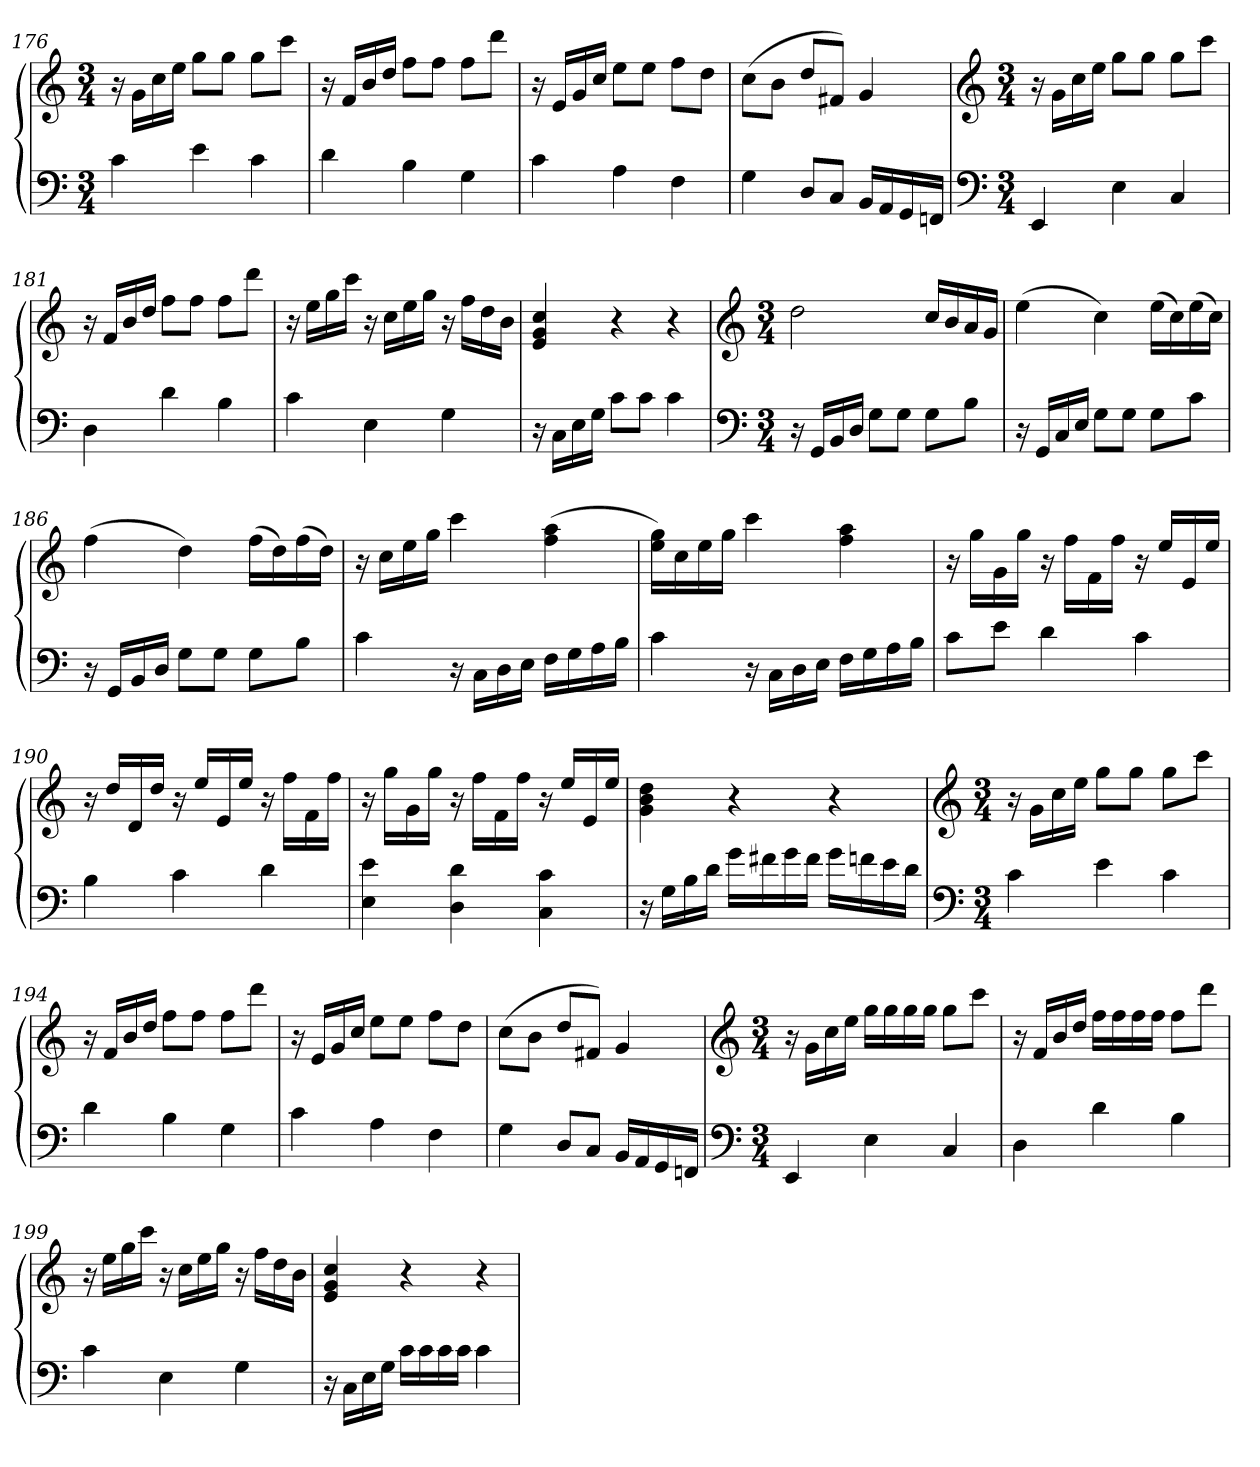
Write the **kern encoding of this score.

**kern	**kern
*part1	*part1
*staff2	*staff1
*clefF4	*clefG2
*k[]	*k[]
*M3/4	*M3/4
=176	=176
4c	16r
.	16gLL
.	16cc
.	16eeJJ
4e	8ggL
.	8ggJ
4c	8ggL
.	8cccJ
=177	=177
4d	16r
.	16fLL
.	16b
.	16ddJJ
4B	8ffL
.	8ffJ
4G	8ffL
.	8dddJ
=178	=178
4c	16r
.	16eLL
.	16g
.	16ccJJ
4A	8eeL
.	8eeJ
4F	8ffL
.	8ddJ
=179	=179
4G	(8ccL
.	8bJ
8DL	8ddL
8CJ	8f#XJ)
16BBLL	4g
16AA	.
16GG	.
16FFnJJ	.
=180	=180
*clefF4	*clefG2
*k[]	*k[]
*M3/4	*M3/4
4EE	16r
.	16gLL
.	16cc
.	16eeJJ
4E	8ggL
.	8ggJ
4C	8ggL
.	8cccJ
=181	=181
4D	16r
.	16fLL
.	16b
.	16ddJJ
4d	8ffL
.	8ffJ
4B	8ffL
.	8dddJ
=182	=182
4c	16r
.	16eeLL
.	16gg
.	16cccJJ
4E	16r
.	16ccLL
.	16ee
.	16ggJJ
4G	16r
.	16ffLL
.	16dd
.	16bJJ
=183	=183
16r	4e 4g 4cc
16CLL	.
16E	.
16GJJ	.
8cL	4r
8cJ	.
4c	4r
=184	=184
*clefF4	*clefG2
*k[]	*k[]
*M3/4	*M3/4
16r	2dd
16GGLL	.
16BB	.
16DJJ	.
8GL	.
8GJ	.
8GL	16ccLL
.	16b
8BJ	16a
.	16gJJ
=185	=185
16r	(4ee
16GGLL	.
16C	.
16EJJ	.
8GL	4cc)
8GJ	.
8GL	(16eeLL
.	16cc)
8cJ	(16ee
.	16ccJJ)
=186	=186
16r	(4ff
16GGLL	.
16BB	.
16DJJ	.
8GL	4dd)
8GJ	.
8GL	(16ffLL
.	16dd)
8BJ	(16ff
.	16ddJJ)
=187	=187
4c	16r
.	16ccLL
.	16ee
.	16ggJJ
16r	4ccc
16CLL	.
16D	.
16EJJ	.
16FLL	(4ff 4aa
16G	.
16A	.
16BJJ	.
=188	=188
4c	16ee 16ggLL)
.	16cc
.	16ee
.	16ggJJ
16r	4ccc
16CLL	.
16D	.
16EJJ	.
16FLL	4ff 4aa
16G	.
16A	.
16BJJ	.
=189	=189
8cL	16r
.	16ggLL
8eJ	16g
.	16ggJJ
4d	16r
.	16ffLL
.	16f
.	16ffJJ
4c	16r
.	16eeLL
.	16e
.	16eeJJ
=190	=190
4B	16r
.	16ddLL
.	16d
.	16ddJJ
4c	16r
.	16eeLL
.	16e
.	16eeJJ
4d	16r
.	16ffLL
.	16f
.	16ffJJ
=191	=191
4E 4e	16r
.	16ggLL
.	16g
.	16ggJJ
4D 4d	16r
.	16ffLL
.	16f
.	16ffJJ
4C 4c	16r
.	16eeLL
.	16e
.	16eeJJ
=192	=192
16r	4g 4b 4dd
16GLL	.
16B	.
16dJJ	.
16gLL	4r
16f#X	.
16g	.
16f#JJ	.
16gLL	4r
16fn	.
16e	.
16dJJ	.
=193	=193
*clefF4	*clefG2
*k[]	*k[]
*M3/4	*M3/4
4c	16r
.	16gLL
.	16cc
.	16eeJJ
4e	8ggL
.	8ggJ
4c	8ggL
.	8cccJ
=194	=194
4d	16r
.	16fLL
.	16b
.	16ddJJ
4B	8ffL
.	8ffJ
4G	8ffL
.	8dddJ
=195	=195
4c	16r
.	16eLL
.	16g
.	16ccJJ
4A	8eeL
.	8eeJ
4F	8ffL
.	8ddJ
=196	=196
4G	(8ccL
.	8bJ
8DL	8ddL
8CJ	8f#XJ)
16BBLL	4g
16AA	.
16GG	.
16FFnJJ	.
=197	=197
*clefF4	*clefG2
*k[]	*k[]
*M3/4	*M3/4
4EE	16r
.	16gLL
.	16cc
.	16eeJJ
4E	16ggLL
.	16gg
.	16gg
.	16ggJJ
4C	8ggL
.	8cccJ
=198	=198
4D	16r
.	16fLL
.	16b
.	16ddJJ
4d	16ffLL
.	16ff
.	16ff
.	16ffJJ
4B	8ffL
.	8dddJ
=199	=199
4c	16r
.	16eeLL
.	16gg
.	16cccJJ
4E	16r
.	16ccLL
.	16ee
.	16ggJJ
4G	16r
.	16ffLL
.	16dd
.	16bJJ
=200	=200
16r	4e 4g 4cc
16CLL	.
16E	.
16GJJ	.
16cLL	4r
16c	.
16c	.
16cJJ	.
4c	4r
=	=
*-	*-
